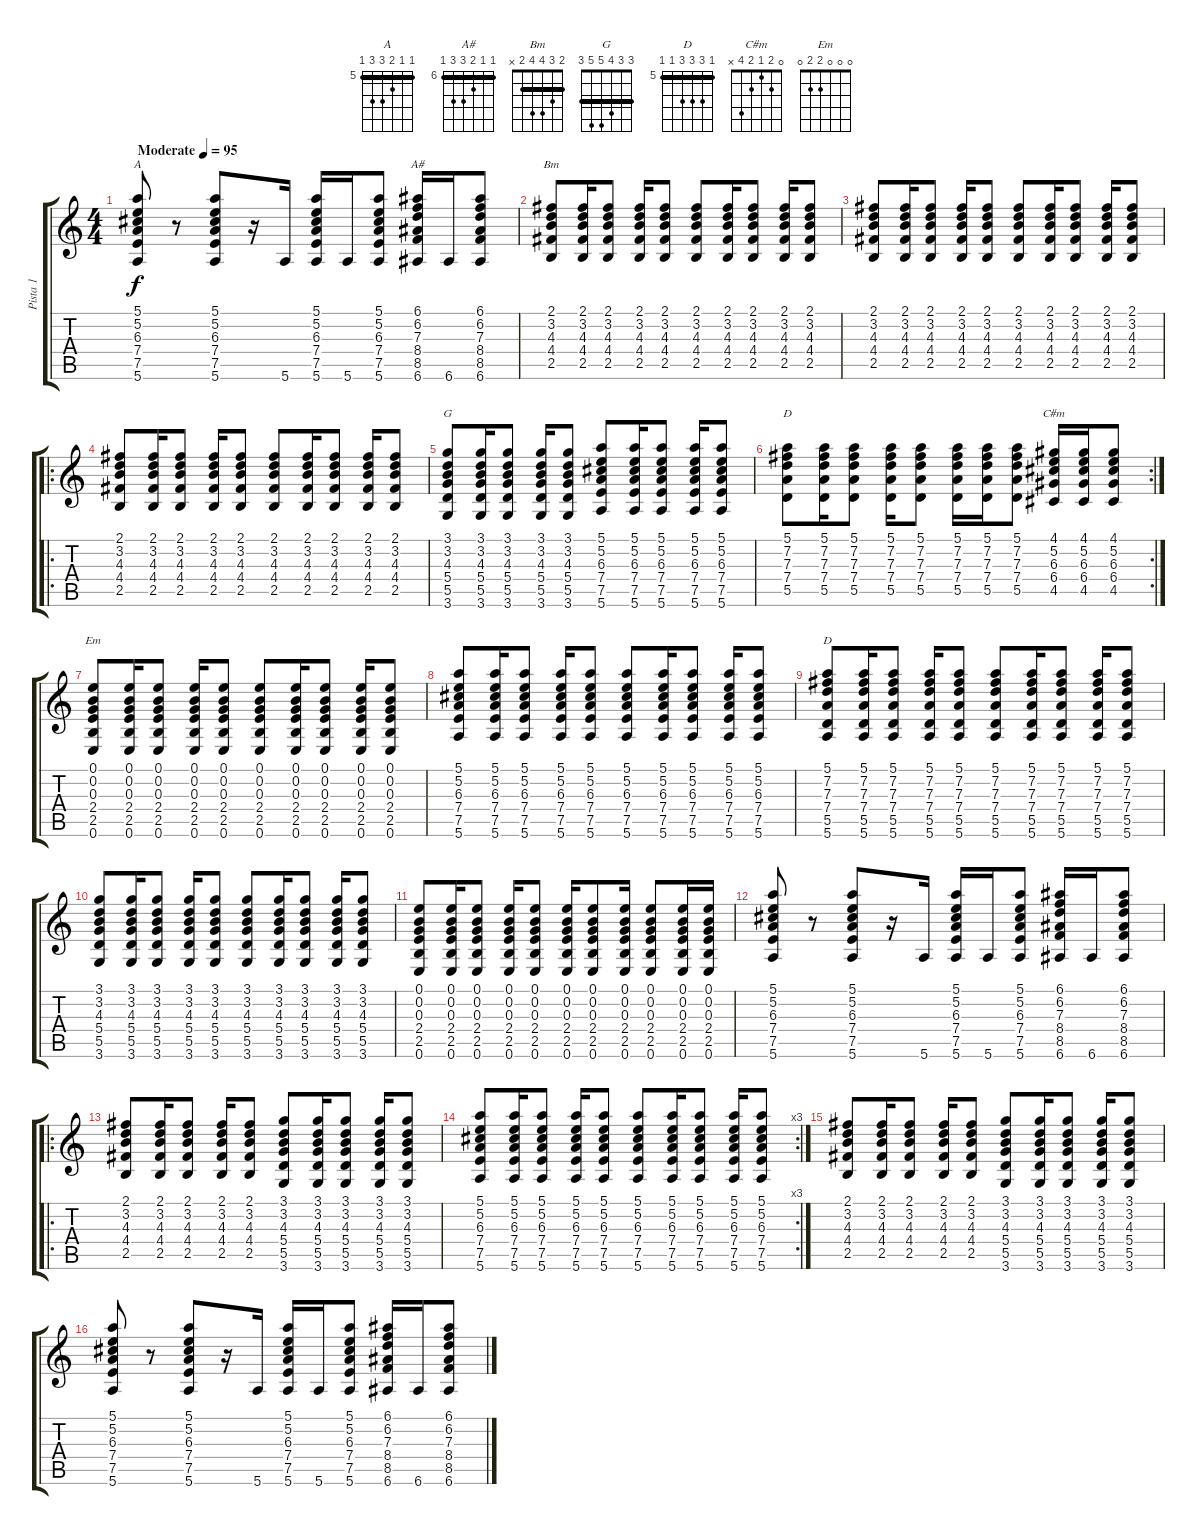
\track ("Pista 1" "Pista 1") {instrument acousticguitarnylon}
\staff {score tabs}
\tuning (E4 B3 G3 D3 A2 E2) {hide}
\chord ("A" 5 5 6 7 7 5) {firstfret 5 barre 5}
\chord ("A#" 6 6 7 8 8 6) {firstfret 6 barre 6}
\chord ("Bm" 2 3 4 4 2 x) {barre 2}
\chord ("G" 3 3 4 5 5 3) {barre 3}
\chord ("D" 5 7 7 7 5 x) {firstfret 5 barre 5}
\chord ("C#m" 0 2 1 2 4 x)
\chord ("Em" 0 0 0 2 2 0)
\chord ("D" 5 7 7 7 5 5) {firstfret 5 barre 5}
\ts (4 4)
\tempo (95 "Moderate")
\clef g2
\ks c
(5.1 5.2 6.3 7.4 7.5 5.6).8{ch "A" dy f instrument acousticguitarnylon} r.8 (5.1 5.2 6.3 7.4 7.5 5.6).8 r.16 5.6.16 (5.1 5.2 6.3 7.4 7.5 5.6).16 5.6.16 (5.1 5.2 6.3 7.4 7.5 5.6).8 (6.1 6.2 7.3 8.4 8.5 6.6).16{ch "A#"} 6.6.16 (6.1 6.2 7.3 8.4 8.5 6.6).8 |
(2.1 3.2 4.3 4.4 2.5).8{ch "Bm"} (2.1 3.2 4.3 4.4 2.5).16 (2.1 3.2 4.3 4.4 2.5).8 (2.1 3.2 4.3 4.4 2.5).16 (2.1 3.2 4.3 4.4 2.5).8 (2.1 3.2 4.3 4.4 2.5).8 (2.1 3.2 4.3 4.4 2.5).16 (2.1 3.2 4.3 4.4 2.5).8 (2.1 3.2 4.3 4.4 2.5).16 (2.1 3.2 4.3 4.4 2.5).8 |
(2.1 3.2 4.3 4.4 2.5).8 (2.1 3.2 4.3 4.4 2.5).16 (2.1 3.2 4.3 4.4 2.5).8 (2.1 3.2 4.3 4.4 2.5).16 (2.1 3.2 4.3 4.4 2.5).8 (2.1 3.2 4.3 4.4 2.5).8 (2.1 3.2 4.3 4.4 2.5).16 (2.1 3.2 4.3 4.4 2.5).8 (2.1 3.2 4.3 4.4 2.5).16 (2.1 3.2 4.3 4.4 2.5).8 |
\ro
(2.1 3.2 4.3 4.4 2.5).8 (2.1 3.2 4.3 4.4 2.5).16 (2.1 3.2 4.3 4.4 2.5).8 (2.1 3.2 4.3 4.4 2.5).16 (2.1 3.2 4.3 4.4 2.5).8 (2.1 3.2 4.3 4.4 2.5).8 (2.1 3.2 4.3 4.4 2.5).16 (2.1 3.2 4.3 4.4 2.5).8 (2.1 3.2 4.3 4.4 2.5).16 (2.1 3.2 4.3 4.4 2.5).8 |
(3.1 3.2 4.3 5.4 5.5 3.6).8{ch "G"} (3.1 3.2 4.3 5.4 5.5 3.6).16 (3.1 3.2 4.3 5.4 5.5 3.6).8 (3.1 3.2 4.3 5.4 5.5 3.6).16 (3.1 3.2 4.3 5.4 5.5 3.6).8 (5.1 5.2 6.3 7.4 7.5 5.6).8 (5.1 5.2 6.3 7.4 7.5 5.6).16 (5.1 5.2 6.3 7.4 7.5 5.6).8 (5.1 5.2 6.3 7.4 7.5 5.6).16 (5.1 5.2 6.3 7.4 7.5 5.6).8 |
\rc 2
(5.1 7.2 7.3 7.4 5.5).8{ch "D"} (5.1 7.2 7.3 7.4 5.5).16 (5.1 7.2 7.3 7.4 5.5).8 (5.1 7.2 7.3 7.4 5.5).16 (5.1 7.2 7.3 7.4 5.5).8 (5.1 7.2 7.3 7.4 5.5).16 (5.1 7.2 7.3 7.4 5.5).16 (5.1 7.2 7.3 7.4 5.5).8 (4.1 5.2 6.3 6.4 4.5).16{ch "C#m"} (4.1 5.2 6.3 6.4 4.5).16 (4.1 5.2 6.3 6.4 4.5).8 |
(0.1 0.2 0.3 2.4 2.5 0.6).8{ch "Em"} (0.1 0.2 0.3 2.4 2.5 0.6).16 (0.1 0.2 0.3 2.4 2.5 0.6).8 (0.1 0.2 0.3 2.4 2.5 0.6).16 (0.1 0.2 0.3 2.4 2.5 0.6).8 (0.1 0.2 0.3 2.4 2.5 0.6).8 (0.1 0.2 0.3 2.4 2.5 0.6).16 (0.1 0.2 0.3 2.4 2.5 0.6).8 (0.1 0.2 0.3 2.4 2.5 0.6).16 (0.1 0.2 0.3 2.4 2.5 0.6).8 |
(5.1 5.2 6.3 7.4 7.5 5.6).8 (5.1 5.2 6.3 7.4 7.5 5.6).16 (5.1 5.2 6.3 7.4 7.5 5.6).8 (5.1 5.2 6.3 7.4 7.5 5.6).16 (5.1 5.2 6.3 7.4 7.5 5.6).8 (5.1 5.2 6.3 7.4 7.5 5.6).8 (5.1 5.2 6.3 7.4 7.5 5.6).16 (5.1 5.2 6.3 7.4 7.5 5.6).8 (5.1 5.2 6.3 7.4 7.5 5.6).16 (5.1 5.2 6.3 7.4 7.5 5.6).8 |
(5.1 7.2 7.3 7.4 5.5 5.6).8{ch "D"} (5.1 7.2 7.3 7.4 5.5 5.6).16 (5.1 7.2 7.3 7.4 5.5 5.6).8 (5.1 7.2 7.3 7.4 5.5 5.6).16 (5.1 7.2 7.3 7.4 5.5 5.6).8 (5.1 7.2 7.3 7.4 5.5 5.6).8 (5.1 7.2 7.3 7.4 5.5 5.6).16 (5.1 7.2 7.3 7.4 5.5 5.6).8 (5.1 7.2 7.3 7.4 5.5 5.6).16 (5.1 7.2 7.3 7.4 5.5 5.6).8 |
(3.1 3.2 4.3 5.4 5.5 3.6).8 (3.1 3.2 4.3 5.4 5.5 3.6).16 (3.1 3.2 4.3 5.4 5.5 3.6).8 (3.1 3.2 4.3 5.4 5.5 3.6).16 (3.1 3.2 4.3 5.4 5.5 3.6).8 (3.1 3.2 4.3 5.4 5.5 3.6).8 (3.1 3.2 4.3 5.4 5.5 3.6).16 (3.1 3.2 4.3 5.4 5.5 3.6).8 (3.1 3.2 4.3 5.4 5.5 3.6).16 (3.1 3.2 4.3 5.4 5.5 3.6).8 |
(0.1 0.2 0.3 2.4 2.5 0.6).8 (0.1 0.2 0.3 2.4 2.5 0.6).16 (0.1 0.2 0.3 2.4 2.5 0.6).8 (0.1 0.2 0.3 2.4 2.5 0.6).16 (0.1 0.2 0.3 2.4 2.5 0.6).8 (0.1 0.2 0.3 2.4 2.5 0.6).16 (0.1 0.2 0.3 2.4 2.5 0.6).8 (0.1 0.2 0.3 2.4 2.5 0.6).16 (0.1 0.2 0.3 2.4 2.5 0.6).8 (0.1 0.2 0.3 2.4 2.5 0.6).16 (0.1 0.2 0.3 2.4 2.5 0.6).16 |
(5.1 5.2 6.3 7.4 7.5 5.6).8 r.8 (5.1 5.2 6.3 7.4 7.5 5.6).8 r.16 5.6.16 (5.1 5.2 6.3 7.4 7.5 5.6).16 5.6.16 (5.1 5.2 6.3 7.4 7.5 5.6).8 (6.1 6.2 7.3 8.4 8.5 6.6).16 6.6.16 (6.1 6.2 7.3 8.4 8.5 6.6).8 |
\ro
(2.1 3.2 4.3 4.4 2.5).8 (2.1 3.2 4.3 4.4 2.5).16 (2.1 3.2 4.3 4.4 2.5).8 (2.1 3.2 4.3 4.4 2.5).16 (2.1 3.2 4.3 4.4 2.5).8 (3.1 3.2 4.3 5.4 5.5 3.6).8 (3.1 3.2 4.3 5.4 5.5 3.6).16 (3.1 3.2 4.3 5.4 5.5 3.6).8 (3.1 3.2 4.3 5.4 5.5 3.6).16 (3.1 3.2 4.3 5.4 5.5 3.6).8 |
\rc 3
(5.1 5.2 6.3 7.4 7.5 5.6).8 (5.1 5.2 6.3 7.4 7.5 5.6).16 (5.1 5.2 6.3 7.4 7.5 5.6).8 (5.1 5.2 6.3 7.4 7.5 5.6).16 (5.1 5.2 6.3 7.4 7.5 5.6).8 (5.1 5.2 6.3 7.4 7.5 5.6).8 (5.1 5.2 6.3 7.4 7.5 5.6).16 (5.1 5.2 6.3 7.4 7.5 5.6).8 (5.1 5.2 6.3 7.4 7.5 5.6).16 (5.1 5.2 6.3 7.4 7.5 5.6).8 |
(2.1 3.2 4.3 4.4 2.5).8 (2.1 3.2 4.3 4.4 2.5).16 (2.1 3.2 4.3 4.4 2.5).8 (2.1 3.2 4.3 4.4 2.5).16 (2.1 3.2 4.3 4.4 2.5).8 (3.1 3.2 4.3 5.4 5.5 3.6).8 (3.1 3.2 4.3 5.4 5.5 3.6).16 (3.1 3.2 4.3 5.4 5.5 3.6).8 (3.1 3.2 4.3 5.4 5.5 3.6).16 (3.1 3.2 4.3 5.4 5.5 3.6).8 |
(5.1 5.2 6.3 7.4 7.5 5.6).8 r.8 (5.1 5.2 6.3 7.4 7.5 5.6).8 r.16 5.6.16 (5.1 5.2 6.3 7.4 7.5 5.6).16 5.6.16 (5.1 5.2 6.3 7.4 7.5 5.6).8 (6.1 6.2 7.3 8.4 8.5 6.6).16 6.6.16 (6.1 6.2 7.3 8.4 8.5 6.6).8
